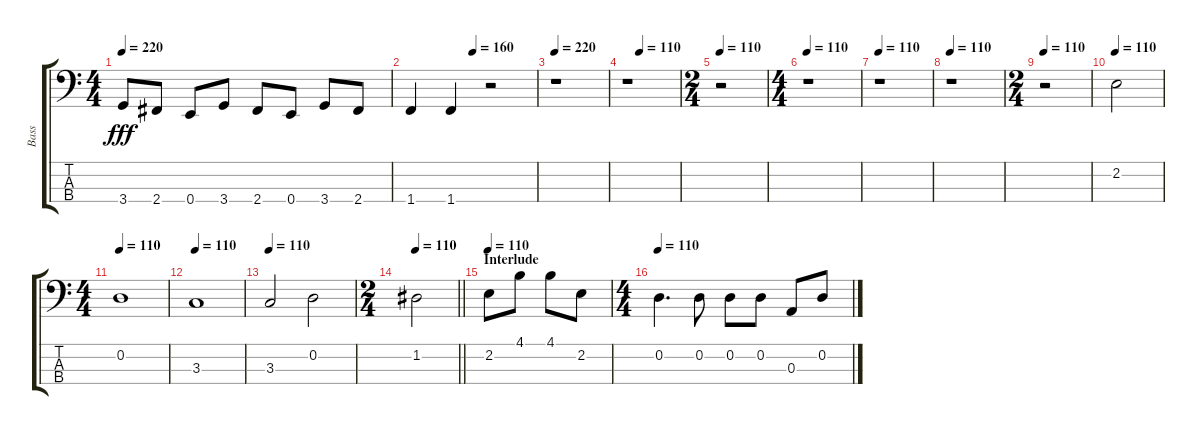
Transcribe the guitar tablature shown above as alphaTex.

\track ("Bass" "Bass") {instrument electricbassfinger}
\staff {score tabs}
\tuning (G2 D2 A1 E1) {hide}
\ts (4 4)
\tempo 220
\clef f4
\ks c
3.4.8{dy fff} 2.4.8 0.4.8 3.4.8 2.4.8 0.4.8 3.4.8 2.4.8 |
\tempo (160 0.5)
1.4.4 1.4.4 r.2 |
\tempo 220
r.1 |
\tempo (110 0.25)
r.1 |
\ts (2 4)
\tempo 110
r.2 |
\ts (4 4)
\tempo 110
r.1 |
\tempo 110
r.1 |
\tempo 110
r.1 |
\ts (2 4)
\tempo 110
r.2 |
\tempo 110
2.2.2 |
\ts (4 4)
\tempo 110
0.2.1 |
\tempo 110
3.3.1 |
\tempo 110
3.3.2 0.2.2 |
\ts (2 4)
\tempo 110
\barLineRight lightlight
1.2.2 |
\section ("" "Interlude")
\tempo 110
2.2.8 4.1.8 4.1.8 2.2.8 |
\ts (4 4)
\tempo 110
0.2.4{d} 0.2.8 0.2.8 0.2.8 0.3.8 0.2.8
